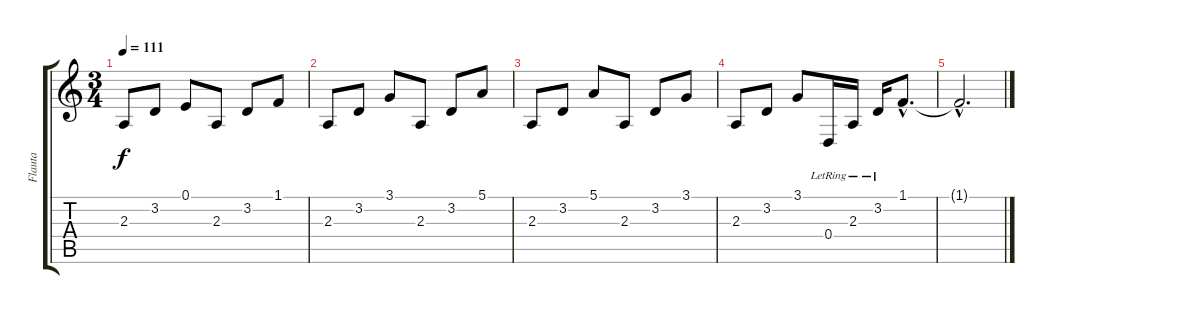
\track ("Flauta" "Flauta") {instrument flute}
\staff {score tabs}
\tuning (E4 B3 G3 D3 A2 E2) {hide}
\ts (3 4)
\tempo 111
\clef g2
\ks c
2.3.8{dy f} 3.2.8 0.1.8 2.3.8 3.2.8 1.1.8 |
2.3.8 3.2.8 3.1.8 2.3.8 3.2.8 5.1.8 |
2.3.8 3.2.8 5.1.8 2.3.8 3.2.8 3.1.8 |
2.3.8 3.2.8 3.1.8 0.4{lr}.16 2.3{lr}.16 3.2{lr}.16 1.1{hac}.8{d} |
1.1{hac t}.2{d}
